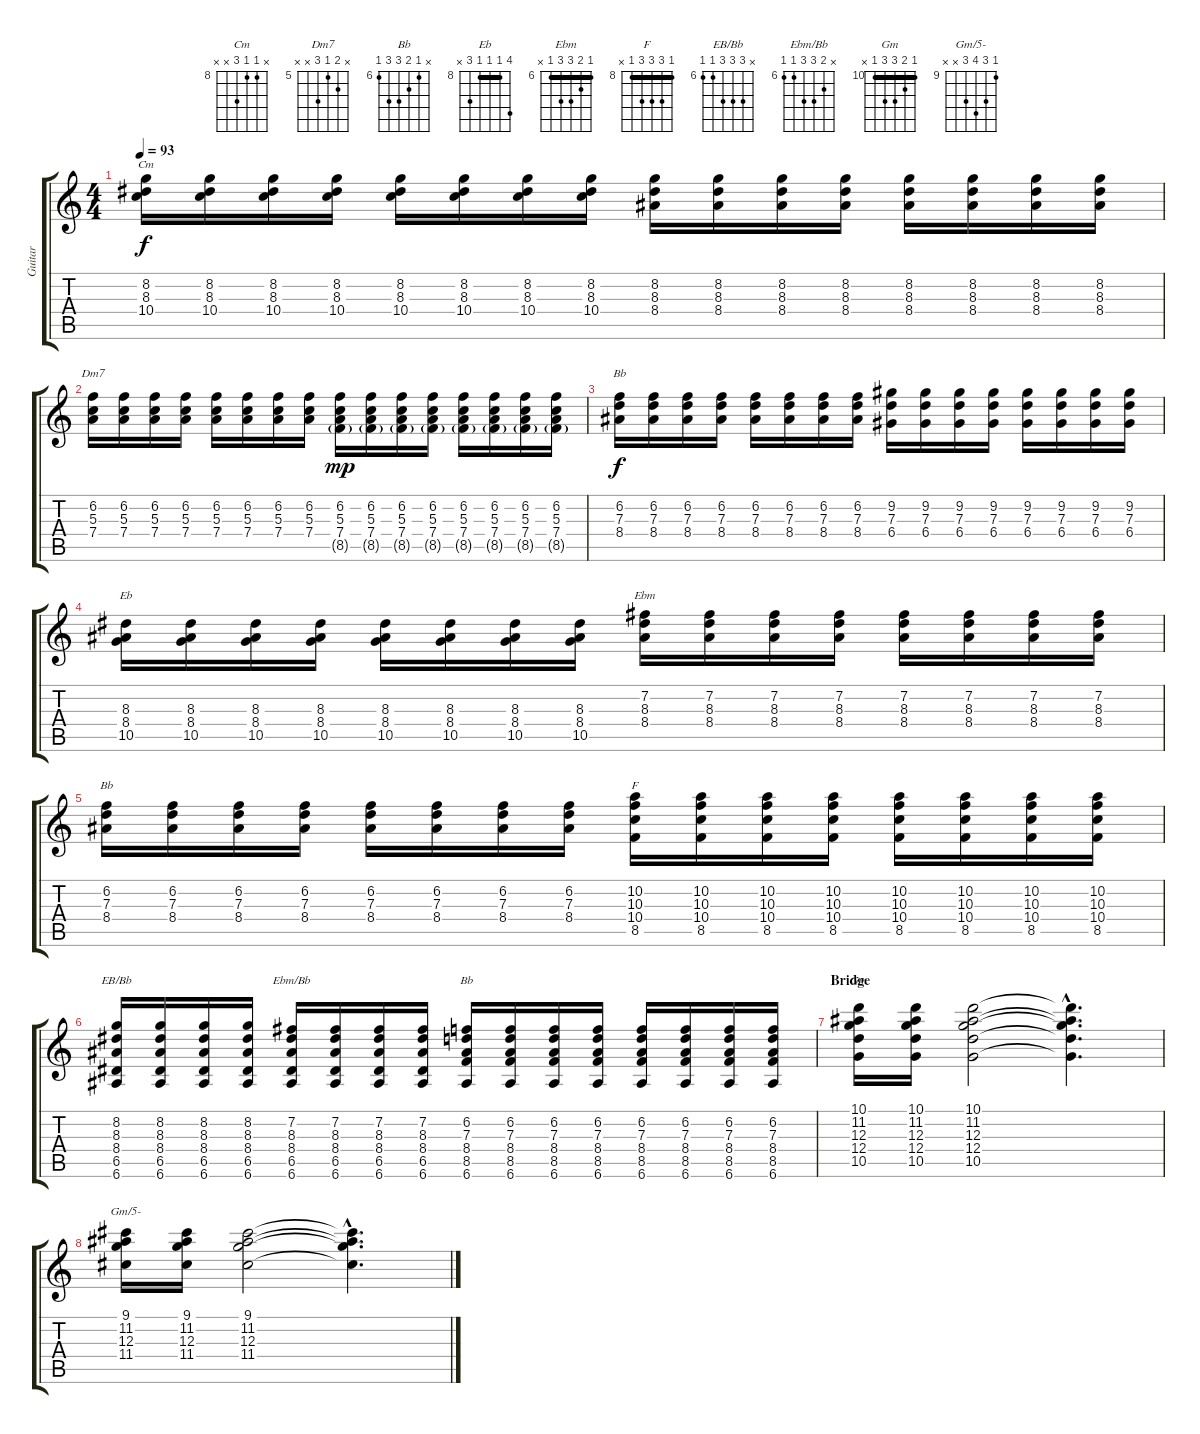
\track ("Guitar" "Guitar") {instrument overdrivenguitar}
\staff {score tabs}
\tuning (E4 B3 G3 D3 A2 E2) {hide}
\chord ("Cm" x 8 8 10 x x) {firstfret 8}
\chord ("Dm7" x 6 5 7 x x) {firstfret 5}
\chord ("Bb" x 6 7 8 x x) {firstfret 6}
\chord ("Eb" 11 8 8 8 10 x) {firstfret 8 barre 8}
\chord ("Ebm" 6 7 8 8 6 x) {firstfret 6 barre 6}
\chord ("Bb" 6 6 7 8 8 6) {firstfret 6 barre 6}
\chord ("F" 8 10 10 10 8 x) {firstfret 8 barre 8}
\chord ("EB/Bb" x 8 8 8 6 6) {firstfret 6}
\chord ("Ebm/Bb" x 7 8 8 6 6) {firstfret 6}
\chord ("Bb" x 6 7 8 8 6) {firstfret 6}
\chord ("Gm" 10 11 12 12 10 x) {firstfret 10 barre 10}
\chord ("Gm/5-" 9 11 12 11 x x) {firstfret 9}
\ts (4 4)
\tempo 93
\clef g2
\ks c
(8.2 8.3 10.4).16{ch "Cm" dy f} (8.2 8.3 10.4).16 (8.2 8.3 10.4).16 (8.2 8.3 10.4).16 (8.2 8.3 10.4).16 (8.2 8.3 10.4).16 (8.2 8.3 10.4).16 (8.2 8.3 10.4).16 (8.2 8.3 8.4).16 (8.2 8.3 8.4).16 (8.2 8.3 8.4).16 (8.2 8.3 8.4).16 (8.2 8.3 8.4).16 (8.2 8.3 8.4).16 (8.2 8.3 8.4).16 (8.2 8.3 8.4).16 |
(6.2 5.3 7.4).16{ch "Dm7"} (6.2 5.3 7.4).16 (6.2 5.3 7.4).16 (6.2 5.3 7.4).16 (6.2 5.3 7.4).16 (6.2 5.3 7.4).16 (6.2 5.3 7.4).16 (6.2 5.3 7.4).16 (6.2 5.3 7.4 8.5{g}).16{dy mp} (6.2 5.3 7.4 8.5{g}).16 (6.2 5.3 7.4 8.5{g}).16 (6.2 5.3 7.4 8.5{g}).16 (6.2 5.3 7.4 8.5{g}).16 (6.2 5.3 7.4 8.5{g}).16 (6.2 5.3 7.4 8.5{g}).16 (6.2 5.3 7.4 8.5{g}).16 |
(6.2 7.3 8.4).16{ch "Bb" dy f} (6.2 7.3 8.4).16 (6.2 7.3 8.4).16 (6.2 7.3 8.4).16 (6.2 7.3 8.4).16 (6.2 7.3 8.4).16 (6.2 7.3 8.4).16 (6.2 7.3 8.4).16 (9.2 7.3 6.4).16 (9.2 7.3 6.4).16 (9.2 7.3 6.4).16 (9.2 7.3 6.4).16 (9.2 7.3 6.4).16 (9.2 7.3 6.4).16 (9.2 7.3 6.4).16 (9.2 7.3 6.4).16 |
(8.3 8.4 10.5).16{ch "Eb"} (8.3 8.4 10.5).16 (8.3 8.4 10.5).16 (8.3 8.4 10.5).16 (8.3 8.4 10.5).16 (8.3 8.4 10.5).16 (8.3 8.4 10.5).16 (8.3 8.4 10.5).16 (7.2 8.3 8.4).16{ch "Ebm"} (7.2 8.3 8.4).16 (7.2 8.3 8.4).16 (7.2 8.3 8.4).16 (7.2 8.3 8.4).16 (7.2 8.3 8.4).16 (7.2 8.3 8.4).16 (7.2 8.3 8.4).16 |
(6.2 7.3 8.4).16{ch "Bb"} (6.2 7.3 8.4).16 (6.2 7.3 8.4).16 (6.2 7.3 8.4).16 (6.2 7.3 8.4).16 (6.2 7.3 8.4).16 (6.2 7.3 8.4).16 (6.2 7.3 8.4).16 (10.2 10.3 10.4 8.5).16{ch "F"} (10.2 10.3 10.4 8.5).16 (10.2 10.3 10.4 8.5).16 (10.2 10.3 10.4 8.5).16 (10.2 10.3 10.4 8.5).16 (10.2 10.3 10.4 8.5).16 (10.2 10.3 10.4 8.5).16 (10.2 10.3 10.4 8.5).16 |
(8.2 8.3 8.4 6.5 6.6).16{ch "EB/Bb"} (8.2 8.3 8.4 6.5 6.6).16 (8.2 8.3 8.4 6.5 6.6).16 (8.2 8.3 8.4 6.5 6.6).16 (7.2 8.3 8.4 6.5 6.6).16{ch "Ebm/Bb"} (7.2 8.3 8.4 6.5 6.6).16 (7.2 8.3 8.4 6.5 6.6).16 (7.2 8.3 8.4 6.5 6.6).16 (6.2 7.3 8.4 8.5 6.6).16{ch "Bb"} (6.2 7.3 8.4 8.5 6.6).16 (6.2 7.3 8.4 8.5 6.6).16 (6.2 7.3 8.4 8.5 6.6).16 (6.2 7.3 8.4 8.5 6.6).16 (6.2 7.3 8.4 8.5 6.6).16 (6.2 7.3 8.4 8.5 6.6).16 (6.2 7.3 8.4 8.5 6.6).16 |
\section ("" "Bridge")
(10.1 11.2 12.3 12.4 10.5).16{ch "Gm"} (10.1 11.2 12.3 12.4 10.5).16 (10.1 11.2 12.3 12.4 10.5).2 (10.1{hac t} 11.2{hac t} 12.3{hac t} 12.4{hac t} 10.5{hac t}).4{d} |
(9.1 11.2 12.3 11.4).16{ch "Gm/5-"} (9.1 11.2 12.3 11.4).16 (9.1 11.2 12.3 11.4).2 (9.1{hac t} 11.2{hac t} 12.3{hac t} 11.4{hac t}).4{d}
